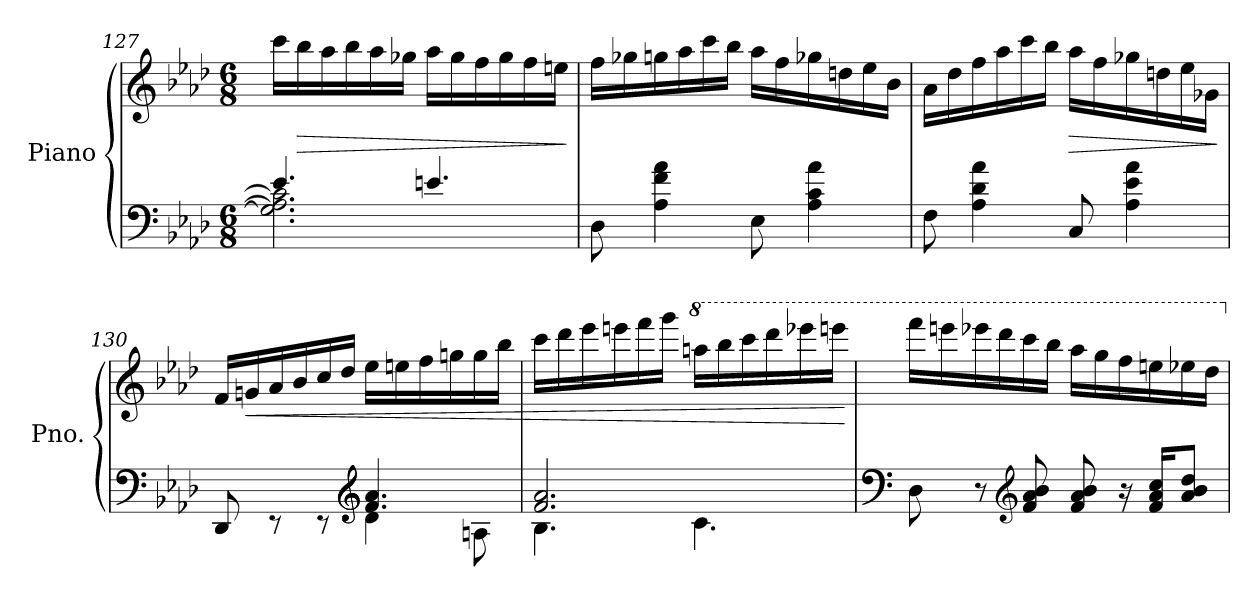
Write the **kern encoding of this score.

**kern	**kern	**dynam
*part1	*part1	*part1
*staff2	*staff1	*staff1/2
*I"Piano	*	*
*I'Pno.	*	*
*clefF4	*clefG2	*
*k[b-e-a-d-]	*k[b-e-a-d-]	*
*M6/8	*M6/8	*
=127	=127	=127
*^	*	*
4.e-/	2.G-\] 2.A-\] 2.c\]	16ccc\LL	.
!	!	!	!LO:HP:b
.	.	16bb-\	>
.	.	16aa-\	.
.	.	16bb-\	.
.	.	16aa-\	.
.	.	16gg-X\JJ	.
4.en/	.	16aa-\LL	.
.	.	16gg-\	.
.	.	16ff\	.
.	.	16gg-\	.
.	.	16ff\	.
.	.	16een\JJ	.
*v	*v	*	*
.	.	]
!!LO:PB:g=z
=128	=128	=128
8D-\	16ff\LL	.
.	16gg-X\	.
4A-\ 4f\ 4a-\	16ggn\	.
.	16aa-\	.
.	16ccc\	.
.	16bb-\JJ	.
8E-\	16aa-\LL	.
.	16ff\	.
4A-\ 4c\ 4a-\	16gg-X\	.
.	16ddn\	.
.	16ee-\	.
.	16b-\JJ	.
=129	=129	=129
8F\	16a-\LL	.
.	16dd-\	.
4A-\ 4d-\ 4a-\	16ff\	.
.	16aa-\	.
.	16ccc\	.
.	16bb-\JJ	.
!	!	!LO:HP:b
8C/	16aa-\LL	>
.	16ff\	.
4A-\ 4e-\ 4a-\	16gg-X\	.
.	16ddn\	.
.	16ee-\	.
.	16g-X\JJ	.
.	.	]
=130	=130	=130
*^	*	*
8DD-/	4.rEEEEyy	16f/LL	.
!	!	!	!LO:HP:b
.	.	16gn/	<
8rEE	.	16a-/	.
.	.	16b-/	.
8rEE	.	16cc/	.
.	.	16dd-/JJ	.
*clefG2	*	*	*
4.f/ 4.a-/	4d-\	16ee-\LL	.
.	.	16een\	.
.	.	16ff\	.
.	.	16ggn\	.
.	8An\	16gg\	.
.	.	16bb-\JJ	.
!!LO:LB:g=z
=131	=131	=131	=131
2.f/ 2.a-/	4.B-\	16ccc\LL	.
.	.	16ddd-\	.
.	.	16eee-\	.
.	.	16eeen\	.
.	.	16fff\	.
.	.	16ggg\JJ	.
*	*	*8va	*
.	4.c\	16aaan\LL	.
.	.	16bbb-\	.
.	.	16cccc\	.
.	.	16dddd-\	.
.	.	16eeee-X\	.
.	.	16eeeen\JJ	.
*v	*v	*	*
.	.	[
=132	=132	=132
*clefF4	*	*
8D-\	16ffff\LL	.
.	16eeeen\	.
8r	16eeee-X\	.
.	16dddd-\	.
*clefG2	*	*
8f/ 8a-/ 8b-/	16cccc\	.
.	16bbb-\JJ	.
8f/ 8a-/ 8b-/	16aaa-\LL	.
.	16ggg\	.
16r	16fff\	.
16f/ 16a-/ 16cc/KL	16eeen\	.
8a-/ 8b-/ 8dd-/J	16eee-X\	.
.	16ddd-\JJ	.
*	*X8va	*
=	=	=
*-	*-	*-
